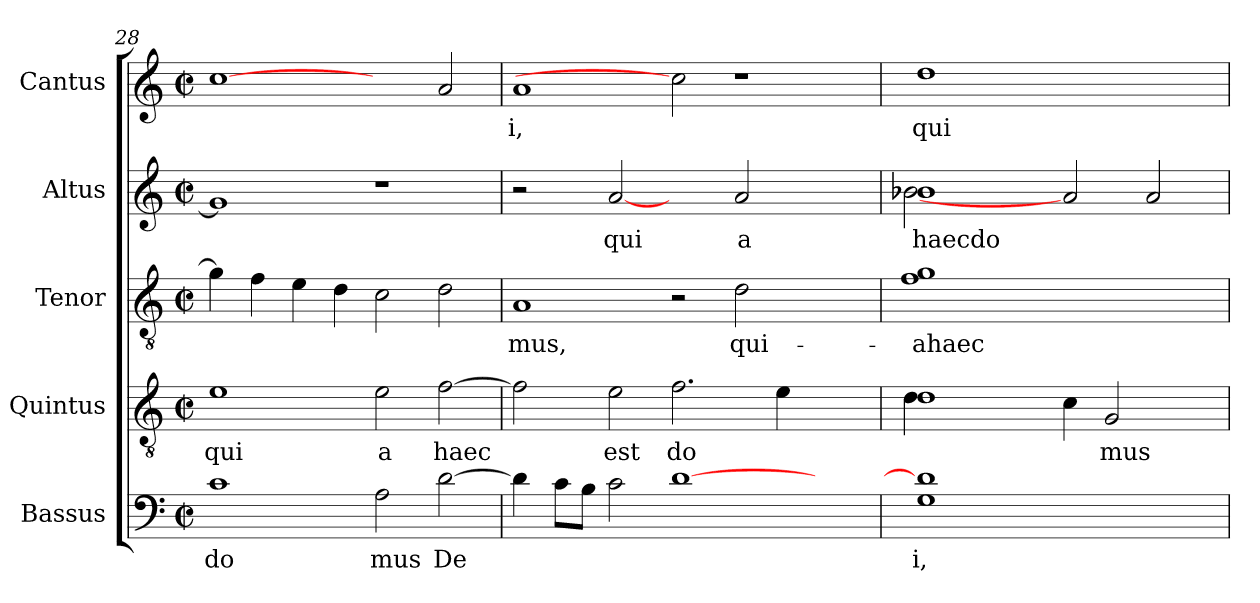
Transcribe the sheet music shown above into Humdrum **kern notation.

**kern	**text	**kern	**text	**kern	**text	**kern	**text	**kern	**text
*part5	*part5	*part4	*part4	*part3	*part3	*part2	*part2	*part1	*part1
*staff5	*staff5	*staff4	*staff4	*staff3	*staff3	*staff2	*staff2	*staff1	*staff1
*I"Bassus	*	*I"Quintus	*	*I"Tenor	*	*I"Altus	*	*I"Cantus	*
*clefF4	*	*clefGv2	*	*clefGv2	*	*clefG2	*	*clefG2	*
*k[]	*	*k[]	*	*k[]	*	*k[]	*	*k[]	*
*C:	*	*C:	*	*C:	*	*C:	*	*C:	*
*M2/2	*	*M2/2	*	*M2/2	*	*M2/2	*	*M2/2	*
*met(c|)	*	*met(c|)	*	*met(c|)	*	*met(c|)	*	*met(c|)	*
=28	=28	=28	=28	=28	=28	=28	=28	=28	=28
!	!LO:LY:b:cj	!	!LO:LY:b:cj	!	!LO:LY:b:cj	!	!LO:LY:b:cj	!	!LO:LY:b:cj
1c	do	1e	qui	4g\]	--	1g]	.	[1cc	.
!	!	!	!	!	!LO:LY:b:cj	!	!	!	!
.	.	.	.	4f\	--	.	.	.	.
!	!	!	!	!	!LO:LY:b:cj	!	!	!	!
.	.	.	.	4e\	--	.	.	.	.
!	!	!	!	!	!LO:LY:b:cj	!	!	!	!
.	.	.	.	4d\	--	.	.	.	.
!	!LO:LY:b:cj	!	!LO:LY:b:cj	!	!LO:LY:b:cj	!	!	!	!
2A\	mus	2e\	a	2c\	--	1r	.	2ryy	.
!	!LO:LY:b:cj	!	!LO:LY:b:cj	!	!LO:LY:b:cj	!	!	!	!LO:LY:b:cj
[>2d\	De	[>2f\	haec	2d\	--	.	.	2a/	.
=29	=29	=29	=29	=29	=29	=29	=29	=29	=29
!	!LO:LY:b:cj	!	!LO:LY:b:cj	!	!LO:LY:b:cj	!	!	!	!LO:LY:b:cj
4d\]	.	2f\]	.	1A	-mus,	2r	.	1a	i,
!	!LO:LY:b:cj	!	!	!	!	!	!	!	!
8c\L	.	.	.	.	.	.	.	.	.
!	!LO:LY:b:cj	!	!	!	!	!	!	!	!
8B\J	.	.	.	.	.	.	.	.	.
!	!LO:LY:b:cj	!	!LO:LY:b:cj	!	!	!	!LO:LY:b:cj	!	!
2c\	.	2e\	est	.	.	[2a	qui	.	.
!	!LO:LY:b:cj	!	!LO:LY:b:cj	!	!	!	!	!	!
[<1d	.	2.f\	do	2r	.	2ryy	.	2cc]	.
!	!	!	!	!	!LO:LY:b:cj	!	!LO:LY:b:cj	!	!
.	.	.	.	2d\	qui-	2a/	a	1r	.
!	!	!	!LO:LY:b:cj	!	!	!	!	!	!
.	.	4e\	.	.	.	.	.	.	.
2ryy	.	2ryy	.	2ryy	.	2ryy	.	.	.
!!LO:PB:g=z
=30	=30	=30	=30	=30	=30	=30	=30	=30	=30
!	!LO:LY:b:cj	!	!LO:LY:b:cj	!	!LO:LY:b:cj	!	!LO:LY:b:cj	!	!LO:LY:b:cj
*	*	*^	*	*	*	*^	*	*	*
1d] 1G	i,	1d	4d\	.	1f 1g	-ahaec	1b-	2b-\	haecdo	1dd	qui-
.	.	.	4ryy	.	.	.	.	.	.	.	.
.	.	.	1.ryy	.	.	.	.	1.ryy	.	.	.
!	!	!	!	!LO:LY:b:cj	!	!	!	!	!	!	!
1ryy	.	4c\	.	.	1ryy	.	2a]	.	.	1ryy	.
!	!	!	!	!LO:LY:b:cj	!	!	!	!	!	!	!
.	.	2G/	.	mus	.	.	.	.	.	.	.
!	!	!	!	!	!	!	!	!	!LO:LY:b:cj	!	!
.	.	.	.	.	.	.	2a/	.	.	.	.
.	.	4ryy	.	.	.	.	.	.	.	.	.
*	*	*v	*v	*	*	*	*v	*v	*	*	*
=	=	=	=	=	=	=	=	=	=
*-	*-	*-	*-	*-	*-	*-	*-	*-	*-
